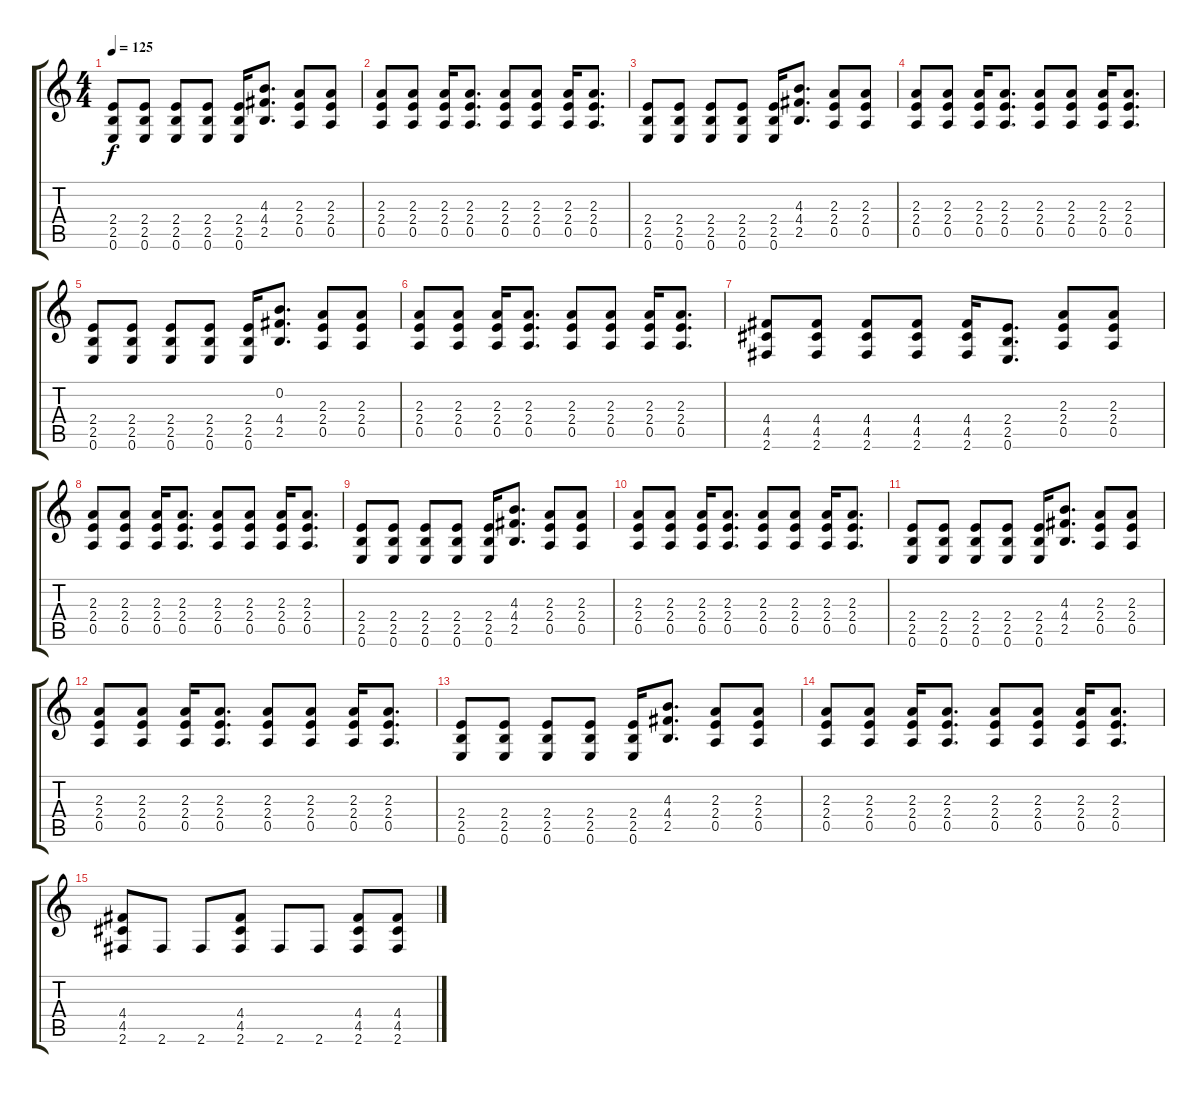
\track "" {instrument distortionguitar}
\staff {score tabs}
\tuning (E4 B3 G3 D3 A2 E2) {hide}
\ts (4 4)
\tempo 125
\clef g2
\ks c
(2.4 2.5 0.6).8{dy f} (2.4 2.5 0.6).8 (2.4 2.5 0.6).8 (2.4 2.5 0.6).8 (2.4 2.5 0.6).16 (4.3 4.4 2.5).8{d} (2.3 2.4 0.5).8 (2.3 2.4 0.5).8 |
(2.3 2.4 0.5).8 (2.3 2.4 0.5).8 (2.3 2.4 0.5).16 (2.3 2.4 0.5).8{d} (2.3 2.4 0.5).8 (2.3 2.4 0.5).8 (2.3 2.4 0.5).16 (2.3 2.4 0.5).8{d} |
(2.4 2.5 0.6).8 (2.4 2.5 0.6).8 (2.4 2.5 0.6).8 (2.4 2.5 0.6).8 (2.4 2.5 0.6).16 (4.3 4.4 2.5).8{d} (2.3 2.4 0.5).8 (2.3 2.4 0.5).8 |
(2.3 2.4 0.5).8 (2.3 2.4 0.5).8 (2.3 2.4 0.5).16 (2.3 2.4 0.5).8{d} (2.3 2.4 0.5).8 (2.3 2.4 0.5).8 (2.3 2.4 0.5).16 (2.3 2.4 0.5).8{d} |
(2.4 2.5 0.6).8 (2.4 2.5 0.6).8 (2.4 2.5 0.6).8 (2.4 2.5 0.6).8 (2.4 2.5 0.6).16 (0.2 4.4 2.5).8{d} (2.3 2.4 0.5).8 (2.3 2.4 0.5).8 |
(2.3 2.4 0.5).8 (2.3 2.4 0.5).8 (2.3 2.4 0.5).16 (2.3 2.4 0.5).8{d} (2.3 2.4 0.5).8 (2.3 2.4 0.5).8 (2.3 2.4 0.5).16 (2.3 2.4 0.5).8{d} |
(4.4 4.5 2.6).8 (4.4 4.5 2.6).8 (4.4 4.5 2.6).8 (4.4 4.5 2.6).8 (4.4 4.5 2.6).16 (2.4 2.5 0.6).8{d} (2.3 2.4 0.5).8 (2.3 2.4 0.5).8 |
(2.3 2.4 0.5).8 (2.3 2.4 0.5).8 (2.3 2.4 0.5).16 (2.3 2.4 0.5).8{d} (2.3 2.4 0.5).8 (2.3 2.4 0.5).8 (2.3 2.4 0.5).16 (2.3 2.4 0.5).8{d} |
(2.4 2.5 0.6).8 (2.4 2.5 0.6).8 (2.4 2.5 0.6).8 (2.4 2.5 0.6).8 (2.4 2.5 0.6).16 (4.3 4.4 2.5).8{d} (2.3 2.4 0.5).8 (2.3 2.4 0.5).8 |
(2.3 2.4 0.5).8 (2.3 2.4 0.5).8 (2.3 2.4 0.5).16 (2.3 2.4 0.5).8{d} (2.3 2.4 0.5).8 (2.3 2.4 0.5).8 (2.3 2.4 0.5).16 (2.3 2.4 0.5).8{d} |
(2.4 2.5 0.6).8 (2.4 2.5 0.6).8 (2.4 2.5 0.6).8 (2.4 2.5 0.6).8 (2.4 2.5 0.6).16 (4.3 4.4 2.5).8{d} (2.3 2.4 0.5).8 (2.3 2.4 0.5).8 |
(2.3 2.4 0.5).8 (2.3 2.4 0.5).8 (2.3 2.4 0.5).16 (2.3 2.4 0.5).8{d} (2.3 2.4 0.5).8 (2.3 2.4 0.5).8 (2.3 2.4 0.5).16 (2.3 2.4 0.5).8{d} |
(2.4 2.5 0.6).8 (2.4 2.5 0.6).8 (2.4 2.5 0.6).8 (2.4 2.5 0.6).8 (2.4 2.5 0.6).16 (4.3 4.4 2.5).8{d} (2.3 2.4 0.5).8 (2.3 2.4 0.5).8 |
(2.3 2.4 0.5).8 (2.3 2.4 0.5).8 (2.3 2.4 0.5).16 (2.3 2.4 0.5).8{d} (2.3 2.4 0.5).8 (2.3 2.4 0.5).8 (2.3 2.4 0.5).16 (2.3 2.4 0.5).8{d} |
(4.4 4.5 2.6).8 2.6.8 2.6.8 (4.4 4.5 2.6).8 2.6.8 2.6.8 (4.4 4.5 2.6).8 (4.4 4.5 2.6).8
